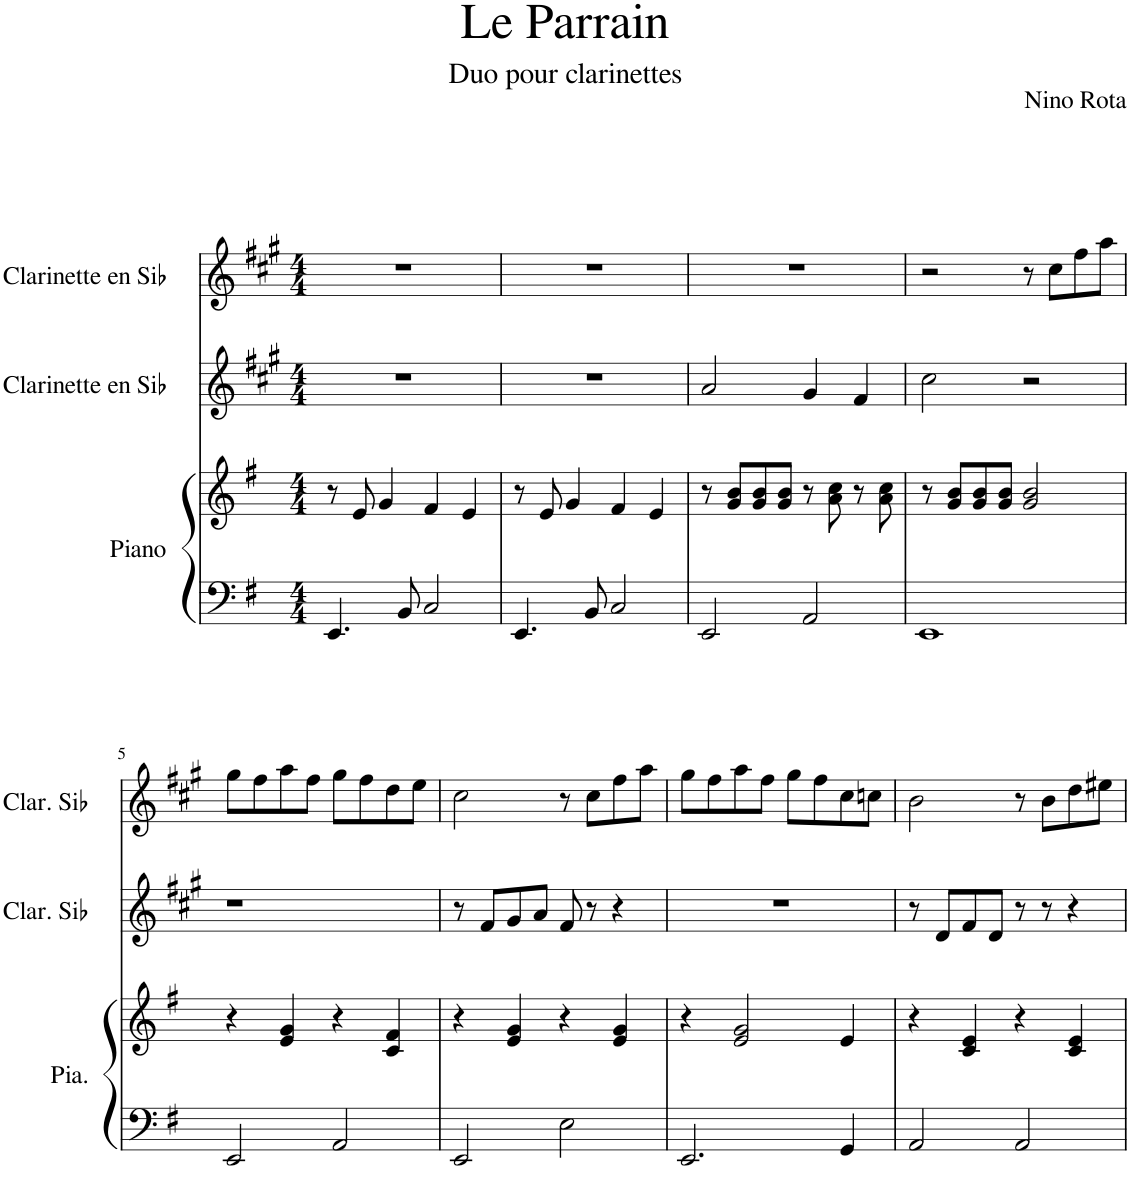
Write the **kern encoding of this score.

**kern	**kern	**kern	**kern
*part3	*part3	*part2	*part1
*staff4	*staff3	*staff2	*staff1
*I"Piano	*	*I"Clarinette en Sib	*I"Clarinette en Sib
*I'Pia.	*	*I'Clar. Sib	*I'Clar. Sib
*clefF4	*clefG2	*clefG2	*clefG2
*	*	*Trd1c2	*Trd1c2
*k[f#]	*k[f#]	*k[f#c#g#]	*k[f#c#g#]
*M4/4	*M4/4	*M4/4	*M4/4
=1	=1	=1	=1
4.EE/	8r	1r	1r
.	8e/	.	.
.	4g/	.	.
8BB/	.	.	.
2C/	4f#/	.	.
.	4e/	.	.
=2	=2	=2	=2
4.EE/	8r	1r	1r
.	8e/	.	.
.	4g/	.	.
8BB/	.	.	.
2C/	4f#/	.	.
.	4e/	.	.
=3	=3	=3	=3
2EE/	8r	2a/	1r
.	8g/ 8b/L	.	.
.	8g/ 8b/	.	.
.	8g/ 8b/J	.	.
2AA/	8r	4g#/	.
.	8a\ 8cc\	.	.
.	8r	4f#/	.
.	8a\ 8cc\	.	.
=4	=4	=4	=4
1EE	8r	2cc#\	2r
.	8g/ 8b/L	.	.
.	8g/ 8b/	.	.
.	8g/ 8b/J	.	.
.	2g/ 2b/	2r	8r
.	.	.	8cc#\L
.	.	.	8ff#\
.	.	.	8aa\J
!!LO:LB:g=z
=5	=5	=5	=5
2EE/	4r	1r	8gg#\L
.	.	.	8ff#\
.	4e/ 4g/	.	8aa\
.	.	.	8ff#\J
2AA/	4r	.	8gg#\L
.	.	.	8ff#\
.	4c/ 4f#/	.	8dd\
.	.	.	8ee\J
=6	=6	=6	=6
2EE/	4r	8r	2cc#\
.	.	8f#/L	.
.	4e/ 4g/	8g#/	.
.	.	8a/J	.
2E\	4r	8f#/	8r
.	.	8r	8cc#\L
.	4e/ 4g/	4r	8ff#\
.	.	.	8aa\J
=7	=7	=7	=7
2.EE/	4r	1r	8gg#\L
.	.	.	8ff#\
.	2e/ 2g/	.	8aa\
.	.	.	8ff#\J
.	.	.	8gg#\L
.	.	.	8ff#\
4GG/	4e/	.	8cc#\
.	.	.	8ccn\J
=8	=8	=8	=8
2AA/	4r	8r	2b\
.	.	8d/L	.
.	4c/ 4e/	8f#/	.
.	.	8d/J	.
2AA/	4r	8r	8r
.	.	8r	8b\L
.	4c/ 4e/	4r	8dd\
.	.	.	8ee#X\J
=	=	=	=
*-	*-	*-	*-
